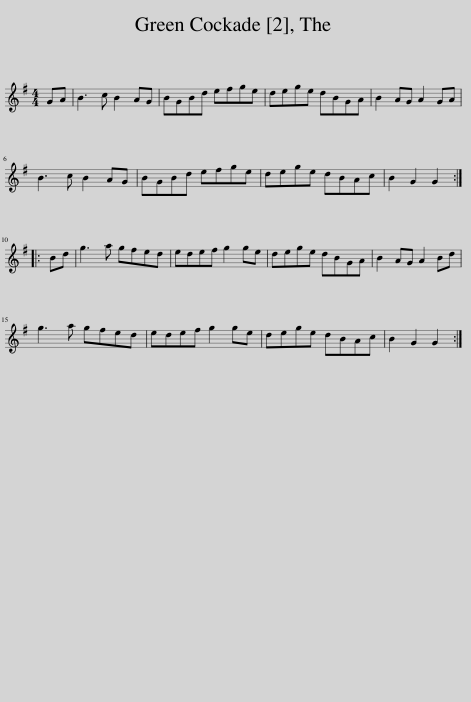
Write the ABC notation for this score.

X:1
L:1/8
M:4/4
I:linebreak $
K:G
V:1 treble
V:1
 GA | B3 c B2 AG | BGBd efge | dege dBGA | B2 AG A2 GA |$ %5
 B3 c B2 AG | BGBd efge | dege dBAc | B2 G2 G2 ::$ Bd | %10
 g3 a gfed | edef g2 ge | dege dBGA | B2 AG A2 Bd |$ g3 a gfed | %15
 edef g2 ge | dege dBAc | B2 G2 G2 :| %18
